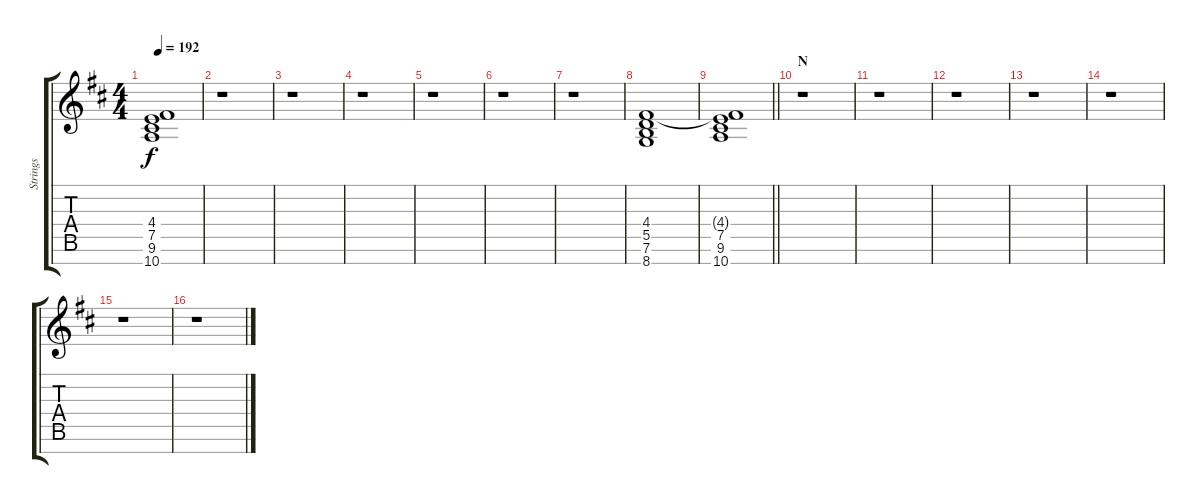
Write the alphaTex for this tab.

\track ("Strings" "Strings") {instrument stringensemble1}
\staff {score tabs}
\tuning (E5 B4 G4 D4 A3 E3 B2) {hide}
\ts (4 4)
\tempo 192
\clef g2
\ks d
(4.4{t} 7.5 9.6 10.7).1{dy f} |
r.1 |
r.1 |
r.1 |
r.1 |
r.1 |
r.1 |
(4.4 5.5 7.6 8.7).1 |
\barLineRight lightlight
(4.4{t} 7.5 9.6 10.7).1 |
\section ("" "N")
r.1 |
r.1 |
r.1 |
r.1 |
r.1 |
r.1 |
r.1
